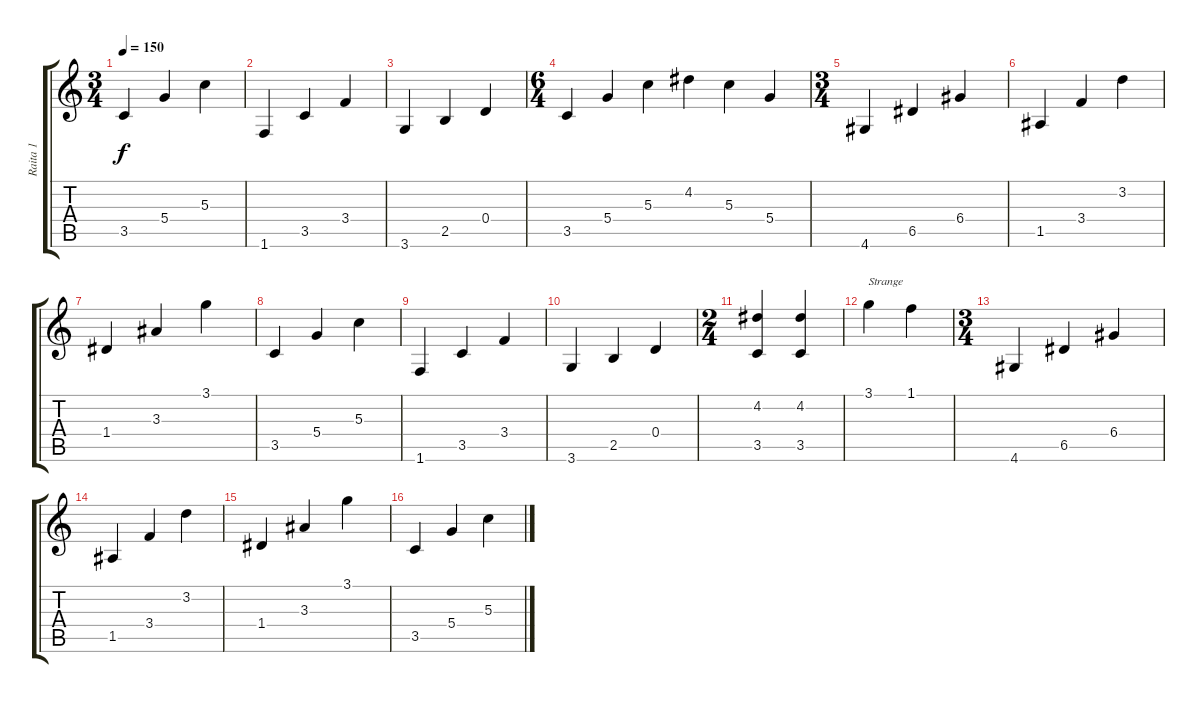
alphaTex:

\track ("Raita 1" "Raita 1") {instrument acousticguitarsteel}
\staff {score tabs}
\tuning (E4 B3 G3 D3 A2 E2) {hide}
\ts (3 4)
\tempo 150
\clef g2
\ks c
3.5.4{dy f} 5.4.4 5.3.4 |
1.6.4 3.5.4 3.4.4 |
3.6.4 2.5.4 0.4.4 |
\ts (6 4)
3.5.4 5.4.4 5.3.4 4.2.4 5.3.4 5.4.4 |
\ts (3 4)
4.6.4 6.5.4 6.4.4 |
1.5.4 3.4.4 3.2.4 |
1.4.4 3.3.4 3.1.4 |
3.5.4 5.4.4 5.3.4 |
1.6.4 3.5.4 3.4.4 |
3.6.4 2.5.4 0.4.4 |
\ts (2 4)
(4.2 3.5).4 (4.2 3.5).4 |
3.1.4{txt "Strange"} 1.1.4 |
\ts (3 4)
4.6.4 6.5.4 6.4.4 |
1.5.4 3.4.4 3.2.4 |
1.4.4 3.3.4 3.1.4 |
3.5.4 5.4.4 5.3.4
